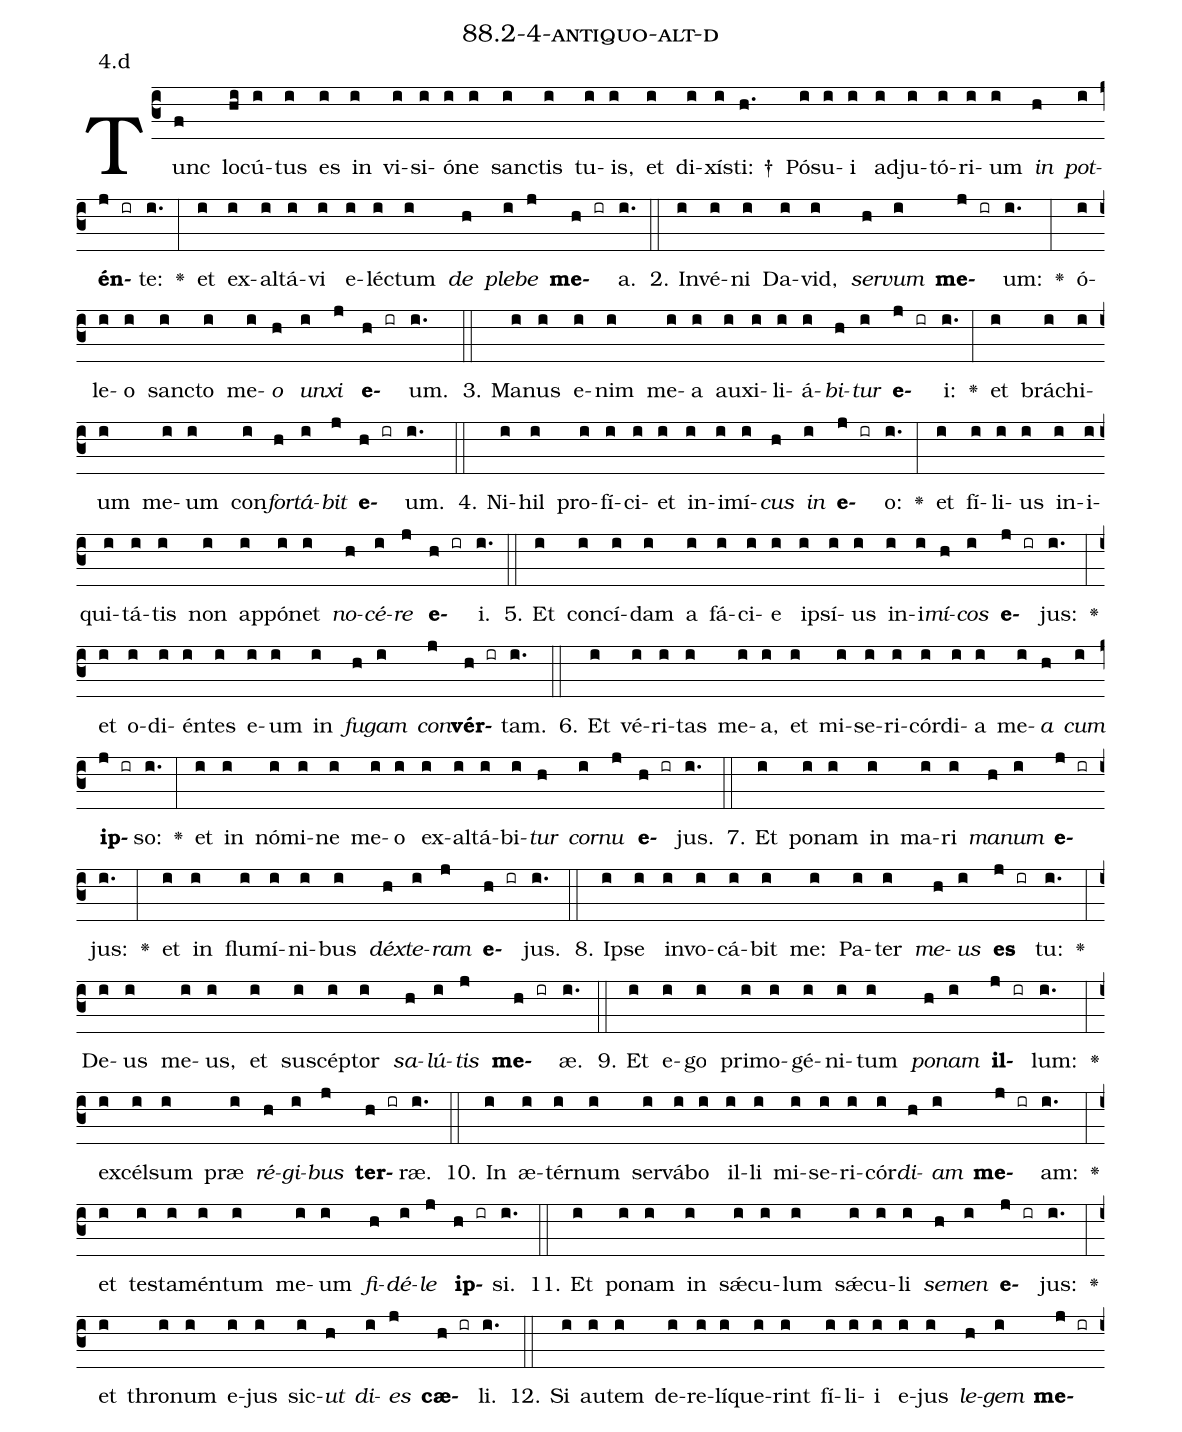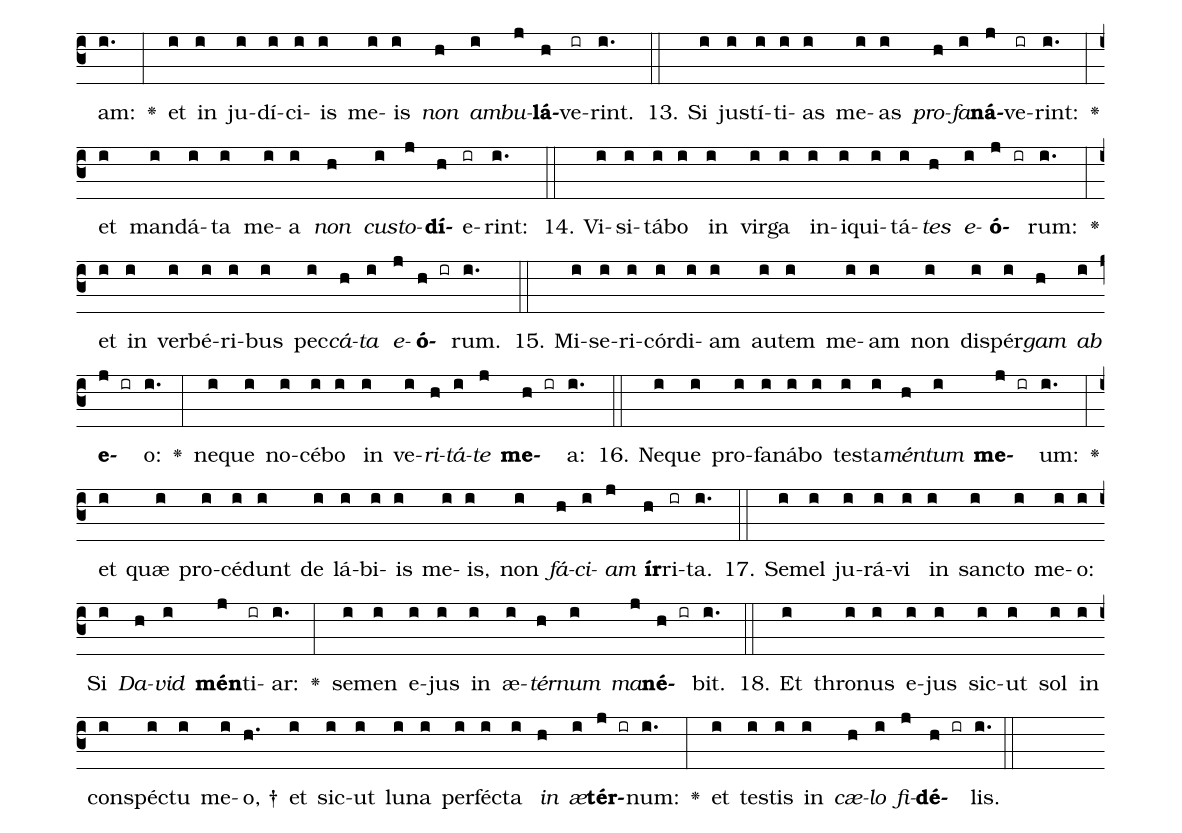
name: 88.2-4-antiquo-alt-d;
annotation: 4.d;
%%
(c3)Tunc(f) lo(hi)cú(i)tus(i) es(i) in(i) vi(i)si(i)ó(i)ne(i) sanc(i)tis(i) tu(i)is,(i) et(i) di(i)xís(i)ti: †(h.) Pó(i)su(i)i(i) ad(i)ju(i)tó(i)ri(i)um(i) <i>in</i>(h) <i>pot</i>(i)<b>én</b>(j ir)te:(i.) <v>\greheightstar</v>(:) et(i) ex(i)al(i)tá(i)vi(i) e(i)léc(i)tum(i) <i>de</i>(h) <i>ple</i>(i)<i>be</i>(j) <b>me</b>(h ir)a.(i.) (::)
2. In(i)vé(i)ni(i) Da(i)vid,(i) <i>ser</i>(h)<i>vum</i>(i) <b>me</b>(j ir)um:(i.) <v>\greheightstar</v>(:) ó(i)le(i)o(i) sanc(i)to(i) me(i)<i>o</i>(h) <i>un</i>(i)<i>xi</i>(j) <b>e</b>(h ir)um.(i.) (::)
3. Ma(i)nus(i) e(i)nim(i) me(i)a(i) au(i)xi(i)li(i)á(i)<i>bi</i>(h)<i>tur</i>(i) <b>e</b>(j ir)i:(i.) <v>\greheightstar</v>(:) et(i) brá(i)chi(i)um(i) me(i)um(i) con(i)<i>for</i>(h)<i>tá</i>(i)<i>bit</i>(j) <b>e</b>(h ir)um.(i.) (::)
4. Ni(i)hil(i) pro(i)fí(i)ci(i)et(i) in(i)i(i)mí(i)<i>cus</i>(h) <i>in</i>(i) <b>e</b>(j ir)o:(i.) <v>\greheightstar</v>(:) et(i) fí(i)li(i)us(i) in(i)i(i)qui(i)tá(i)tis(i) non(i) ap(i)pó(i)net(i) <i>no</i>(h)<i>cé</i>(i)<i>re</i>(j) <b>e</b>(h ir)i.(i.) (::)
5. Et(i) con(i)cí(i)dam(i) a(i) fá(i)ci(i)e(i) ip(i)sí(i)us(i) in(i)i(i)<i>mí</i>(h)<i>cos</i>(i) <b>e</b>(j ir)jus:(i.) <v>\greheightstar</v>(:) et(i) o(i)di(i)én(i)tes(i) e(i)um(i) in(i) <i>fu</i>(h)<i>gam</i>(i) <i>con</i>(j)<b>vér</b>(h ir)tam.(i.) (::)
6. Et(i) vé(i)ri(i)tas(i) me(i)a,(i) et(i) mi(i)se(i)ri(i)cór(i)di(i)a(i) me(i)<i>a</i>(h) <i>cum</i>(i) <b>ip</b>(j ir)so:(i.) <v>\greheightstar</v>(:) et(i) in(i) nó(i)mi(i)ne(i) me(i)o(i) ex(i)al(i)tá(i)bi(i)<i>tur</i>(h) <i>cor</i>(i)<i>nu</i>(j) <b>e</b>(h ir)jus.(i.) (::)
7. Et(i) po(i)nam(i) in(i) ma(i)ri(i) <i>ma</i>(h)<i>num</i>(i) <b>e</b>(j ir)jus:(i.) <v>\greheightstar</v>(:) et(i) in(i) flu(i)mí(i)ni(i)bus(i) <i>déx</i>(h)<i>te</i>(i)<i>ram</i>(j) <b>e</b>(h ir)jus.(i.) (::)
8. Ip(i)se(i) in(i)vo(i)cá(i)bit(i) me:(i) Pa(i)ter(i) <i>me</i>(h)<i>us</i>(i) <b>es</b>(j ir) tu:(i.) <v>\greheightstar</v>(:) De(i)us(i) me(i)us,(i) et(i) su(i)scép(i)tor(i) <i>sa</i>(h)<i>lú</i>(i)<i>tis</i>(j) <b>me</b>(h ir)æ.(i.) (::)
9. Et(i) e(i)go(i) pri(i)mo(i)gé(i)ni(i)tum(i) <i>po</i>(h)<i>nam</i>(i) <b>il</b>(j ir)lum:(i.) <v>\greheightstar</v>(:) ex(i)cél(i)sum(i) præ(i) <i>ré</i>(h)<i>gi</i>(i)<i>bus</i>(j) <b>ter</b>(h ir)ræ.(i.) (::)
10. In(i) æ(i)tér(i)num(i) ser(i)vá(i)bo(i) il(i)li(i) mi(i)se(i)ri(i)cór(i)<i>di</i>(h)<i>am</i>(i) <b>me</b>(j ir)am:(i.) <v>\greheightstar</v>(:) et(i) tes(i)ta(i)mén(i)tum(i) me(i)um(i) <i>fi</i>(h)<i>dé</i>(i)<i>le</i>(j) <b>ip</b>(h ir)si.(i.) (::)
11. Et(i) po(i)nam(i) in(i) sǽ(i)cu(i)lum(i) sǽ(i)cu(i)li(i) <i>se</i>(h)<i>men</i>(i) <b>e</b>(j ir)jus:(i.) <v>\greheightstar</v>(:) et(i) thro(i)num(i) e(i)jus(i) sic(i)<i>ut</i>(h) <i>di</i>(i)<i>es</i>(j) <b>cæ</b>(h ir)li.(i.) (::)
12. Si(i) au(i)tem(i) de(i)re(i)lí(i)que(i)rint(i) fí(i)li(i)i(i) e(i)jus(i) <i>le</i>(h)<i>gem</i>(i) <b>me</b>(j ir)am:(i.) <v>\greheightstar</v>(:) et(i) in(i) ju(i)dí(i)ci(i)is(i) me(i)is(i) <i>non</i>(h) <i>am</i>(i)<i>bu</i>(j)<b>lá</b>(h)ve(ir)rint.(i.) (::)
13. Si(i) jus(i)tí(i)ti(i)as(i) me(i)as(i) <i>pro</i>(h)<i>fa</i>(i)<b>ná</b>(j)ve(ir)rint:(i.) <v>\greheightstar</v>(:) et(i) man(i)dá(i)ta(i) me(i)a(i) <i>non</i>(h) <i>cus</i>(i)<i>to</i>(j)<b>dí</b>(h)e(ir)rint:(i.) (::)
14. Vi(i)si(i)tá(i)bo(i) in(i) vir(i)ga(i) in(i)i(i)qui(i)tá(i)<i>tes</i>(h) <i>e</i>(i)<b>ó</b>(j ir)rum:(i.) <v>\greheightstar</v>(:) et(i) in(i) ver(i)bé(i)ri(i)bus(i) pec(i)<i>cá</i>(h)<i>ta</i>(i) <i>e</i>(j)<b>ó</b>(h ir)rum.(i.) (::)
15. Mi(i)se(i)ri(i)cór(i)di(i)am(i) au(i)tem(i) me(i)am(i) non(i) di(i)spér(i)<i>gam</i>(h) <i>ab</i>(i) <b>e</b>(j ir)o:(i.) <v>\greheightstar</v>(:) ne(i)que(i) no(i)cé(i)bo(i) in(i) ve(i)<i>ri</i>(h)<i>tá</i>(i)<i>te</i>(j) <b>me</b>(h ir)a:(i.) (::)
16. Ne(i)que(i) pro(i)fa(i)ná(i)bo(i) tes(i)ta(i)<i>mén</i>(h)<i>tum</i>(i) <b>me</b>(j ir)um:(i.) <v>\greheightstar</v>(:) et(i) quæ(i) pro(i)cé(i)dunt(i) de(i) lá(i)bi(i)is(i) me(i)is,(i) non(i) <i>fá</i>(h)<i>ci</i>(i)<i>am</i>(j) <b>ír</b>(h)ri(ir)ta.(i.) (::)
17. Se(i)mel(i) ju(i)rá(i)vi(i) in(i) sanc(i)to(i) me(i)o:(i) Si(i) <i>Da</i>(h)<i>vid</i>(i) <b>mén</b>(j)ti(ir)ar:(i.) <v>\greheightstar</v>(:) se(i)men(i) e(i)jus(i) in(i) æ(i)<i>tér</i>(h)<i>num</i>(i) <i>ma</i>(j)<b>né</b>(h ir)bit.(i.) (::)
18. Et(i) thro(i)nus(i) e(i)jus(i) sic(i)ut(i) sol(i) in(i) con(i)spéc(i)tu(i) me(i)o, †(h.) et(i) sic(i)ut(i) lu(i)na(i) per(i)féc(i)ta(i) <i>in</i>(h) <i>æ</i>(i)<b>tér</b>(j ir)num:(i.) <v>\greheightstar</v>(:) et(i) tes(i)tis(i) in(i) <i>cæ</i>(h)<i>lo</i>(i) <i>fi</i>(j)<b>dé</b>(h ir)lis.(i.) (::)
